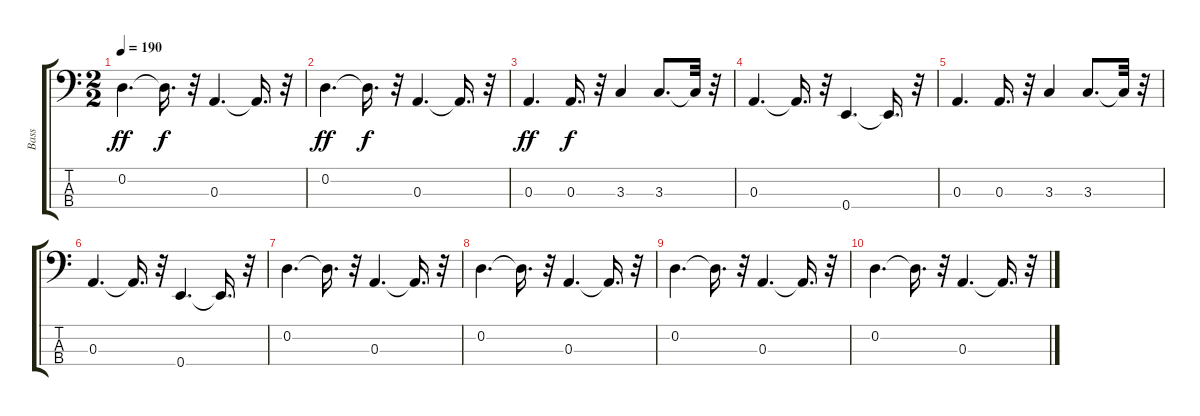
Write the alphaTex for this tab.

\track ("Bass" "Bass") {instrument acousticbass}
\staff {score tabs}
\tuning (G2 D2 A1 E1) {hide}
\ts (2 2)
\tempo 190
\clef f4
\ks c
0.2.4{d dy ff} 0.2{t}.16{d dy f} r.32 0.3.4{d} 0.3{t}.16{d} r.32 |
0.2.4{d dy ff} 0.2{t}.16{d dy f} r.32 0.3.4{d} 0.3{t}.16{d} r.32 |
0.3.4{d dy ff} 0.3.16{d dy f} r.32 3.3.4 3.3.8{d} 3.3{t}.32 r.32 |
0.3.4{d} 0.3{t}.16{d} r.32 0.4.4{d} 0.4{t}.16{d} r.32 |
0.3.4{d} 0.3.16{d} r.32 3.3.4 3.3.8{d} 3.3{t}.32 r.32 |
0.3.4{d} 0.3{t}.16{d} r.32 0.4.4{d} 0.4{t}.16{d} r.32 |
0.2.4{d} 0.2{t}.16{d} r.32 0.3.4{d} 0.3{t}.16{d} r.32 |
0.2.4{d} 0.2{t}.16{d} r.32 0.3.4{d} 0.3{t}.16{d} r.32 |
0.2.4{d} 0.2{t}.16{d} r.32 0.3.4{d} 0.3{t}.16{d} r.32 |
0.2.4{d} 0.2{t}.16{d} r.32 0.3.4{d} 0.3{t}.16{d} r.32
